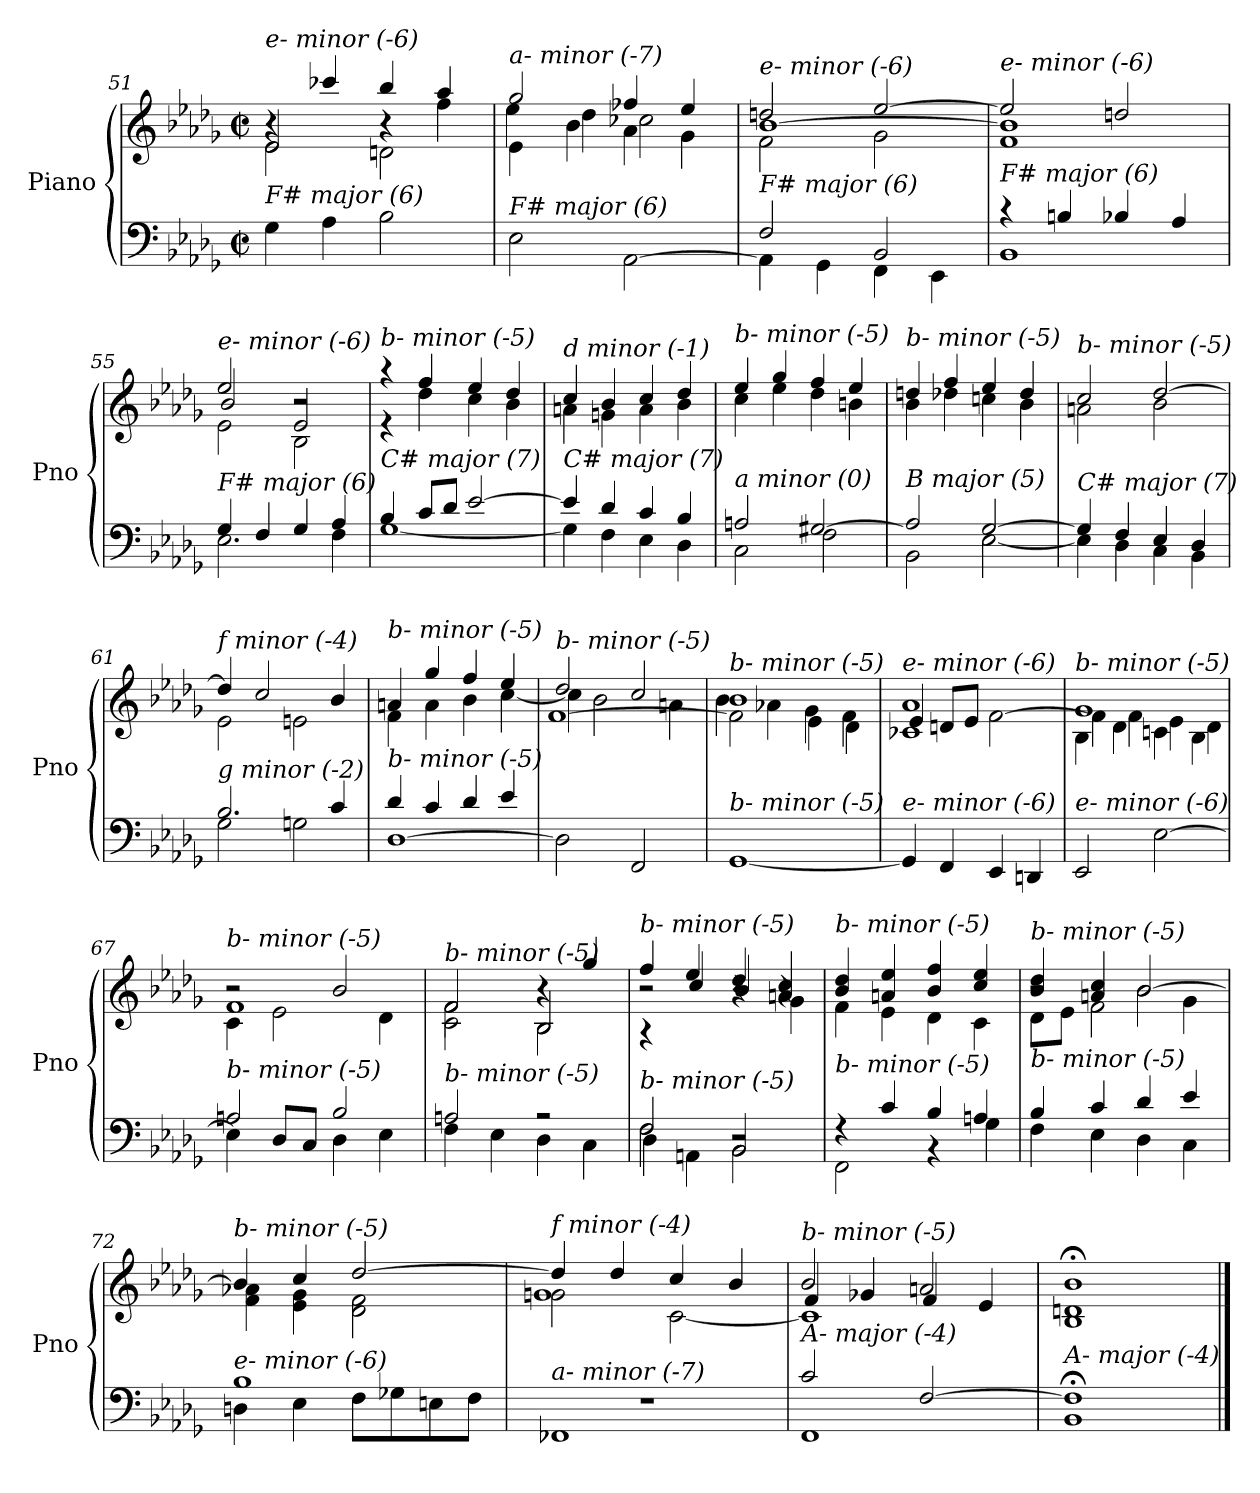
**kern	**kern
*part1	*part1
*staff2	*staff1
*I"Piano	*
*I'Pno	*
*clefF4	*clefG2
*k[b-e-a-d-g-]	*k[b-e-a-d-g-]
*M2/2	*M2/2
*met(c|)	*met(c|)
=51	=51
*	*^
*	*	*^
!	!LO:TX:i:t=e- minor (-6)	!	!
!LO:TX:i:t=F# major (6)	!	!	!
4G-\	4r	2e-\	2e-/
4A-\	4ccc-X/	.	.
2B-\	4bb-/	2dn\	4r
.	4aa-/	.	4ff\
=52	=52	=52	=52
!	!LO:TX:i:t=a- minor (-7)	!	!
!LO:TX:i:t=F# major (6)	!	!	!
2E-\	2gg-/	4e-\	4ee-\
.	.	4b-\	4dd-\
[2AA-\	4ff-X/	4a-\	2cc-X\
.	4ee-/	4g-\	.
=53	=53	=53	=53
*^	*	*	*
!	!	!LO:TX:i:t=e- minor (-6)	!	!
!LO:TX:i:t=F# major (6)	!	!	!	!
4AA-\]	2F/	2ddn/	2f\	[1b-
4GG-\	.	.	.	.
4FF\	2BB-/	[2ee-/	2g-\	.
4EE-\	.	.	.	.
!!LO:LB:g=z	!!	!!
=54	=54	=54	=54	=54
!	!	!LO:TX:i:t=e- minor (-6)	!	!
!LO:TX:i:t=F# major (6)	!	!	!	!
4r	1BB-	2ee-/]	1f	1b-]
4Bni/	.	.	.	.
4B-/	.	2ddn/	.	.
4A-/	.	.	.	.
=55	=55	=55	=55	=55
!	!	!LO:TX:i:t=e- minor (-6)	!	!
!LO:TX:i:t=F# major (6)	!	!	!	!
4G-/	2.E-\	2ee-/	2e-\	2b-/
4F/	.	.	.	.
4G-/	.	2r	2B-\	2e-/
4A-/	4F\	.	.	.
*	*	*	*v	*v
=56	=56	=56	=56
!	!	!LO:TX:i:t=b- minor (-5)	!
!LO:TX:i:t=C# major (7)	!	!	!
4B-/	[1G-	4r	4r
8c/L	.	4ff/	4dd-\
8d-/J	.	.	.
[2e-/	.	4ee-/	4cc\
.	.	4dd-/	4b-\
=57	=57	=57	=57
!	!	!LO:TX:i:t=d minor (-1)	!
!LO:TX:i:t=C# major (7)	!	!	!
4e-/]	4G-\]	4cc/	4an\
4d-/	4F\	4b-/	4gn\
4c/	4E-\	4cc/	4a\
4B-/	4D-\	4dd-/	4b-\
=58	=58	=58	=58
!	!	!LO:TX:i:t=b- minor (-5)	!
!LO:TX:i:t=a minor (0)	!	!	!
2An/	2C\	4ee-/	4cc\
.	.	4gg-/	4ee-\
[2G#Xi/	2F\	4ff/	4dd-\
.	.	4ee-/	4bni\
=59	=59	=59	=59
!	!	!LO:TX:i:t=b- minor (-5)	!
!LO:TX:i:t=B major (5)	!	!	!
2A-/]	2BB-\	4ddn/	4b-\
.	.	4ff/	4dd-X\
[2G-/	[2E-\	4ee-/	4ccn\
.	.	4dd-/	4b-\
=60	=60	=60	=60
!	!	!LO:TX:i:t=b- minor (-5)	!
!LO:TX:i:t=C# major (7)	!	!	!
4G-/]	4E-\]	2cc/	2an\
4F/	4D-\	.	.
4E-/	4C\	[2dd-/	2b-\
4D-/	4BB-\	.	.
!!LO:LB:g=z	!!
=61	=61	=61	=61
!	!	!LO:TX:i:t=f minor (-4)	!
!LO:TX:i:t=g minor (-2)	!	!	!
2.B-/	2G-\	4dd-/]	2e-\
.	.	2cc/	.
.	2Gn\	.	2en\
4c/	.	4b-/	.
=62	=62	=62	=62
!	!	!LO:TX:i:t=b- minor (-5)	!
!LO:TX:i:t=b- minor (-5)	!	!	!
[1D-	4d-/	4an/	4f\
.	4c/	4gg-/	4a\
.	4d-/	4ff/	4b-\
.	4e-/	4ee-/	[4cc\
=63	=63	=63	=63
*	*	*	*^
!	!	!LO:TX:i:t=b- minor (-5)	!	!
!LO:TX:i:t=b- minor (-5)	!	!	!	!
*v	*v	*	*	*
2D-\]	2dd-/	4cc\]	[1f
.	.	2b-\	.
2FF/	2cc/	.	.
.	.	4an\	.
=64	=64	=64	=64
!	!LO:TX:i:t=b- minor (-5)	!	!
!LO:TX:i:t=b- minor (-5)	!	!	!
[1GG-	1b-	4b-\	2f\]
.	.	4a-X\	.
.	.	4g-\	4e-\
.	.	4f\	4d-\
=65	=65	=65	=65
!	!LO:TX:i:t=e- minor (-6)	!	!
!LO:TX:i:t=e- minor (-6)	!	!	!
4GG-/]	1a-	1c-X	4e-/
4FF/	.	.	8dn/L
.	.	.	8e-/J
4EE-/	.	.	[2f\
4DDn/	.	.	.
=66	=66	=66	=66
!	!LO:TX:i:t=b- minor (-5)	!	!
!LO:TX:i:t=e- minor (-6)	!	!	!
2EE-/	1g-	4B-\	4f\]
.	.	4d-\	4f\
[2E-\	.	4cn\	4e-\
.	.	4B-\	4d-\
!!LO:PB:g=z	!!	!!
=67	=67	=67	=67
*^	*	*	*
!	!	!LO:TX:i:t=b- minor (-5)	!	!
!LO:TX:i:t=b- minor (-5)	!	!	!	!
4E-\]	2An/	2r	4c\	1f
8D-/L	.	.	2e-\	.
8C/J	.	.	.	.
4D-\	2B-/	2b-/	.	.
4E-\	.	.	4d-\	.
=68	=68	=68	=68	=68
!	!	!LO:TX:i:t=b- minor (-5)	!	!
!LO:TX:i:t=b- minor (-5)	!	!	!	!
2An/	4F\	2f/	2c\	2f\
.	4E-\	.	.	.
2r	4D-\	4r	2B-\	2B-/
.	4C\	4gg-/	.	.
=69	=69	=69	=69	=69
*	*^	*	*	*
!	!	!	!LO:TX:i:t=b- minor (-5)	!	!
!LO:TX:i:t=b- minor (-5)	!	!	!	!	!
2F/	2F\	4D-\	4ff/	2r	4rA
.	.	4AAn\	4ee-/	.	4cc/
2BB-/	2BB-\	2r	4dd-/	4r	4b-/
.	.	.	4an/ 4cc/	4g-\	4r
*	*v	*v	*	*	*
=70	=70	=70	=70	=70
!	!	!LO:TX:i:t=b- minor (-5)	!	!
!LO:TX:i:t=b- minor (-5)	!	!	!	!
*	*	*	*v	*v
4rF	2FF\	4b-/ 4dd-/	4f\
4c/	.	4an/ 4ee-/	4e-\
4B-/	4rBB	4b-/ 4ff/	4d-\
4An/	4G-\	4cc/ 4ee-/	4c\
=71	=71	=71	=71
*	*	*	*^
!	!	!LO:TX:i:t=b- minor (-5)	!	!
!LO:TX:i:t=b- minor (-5)	!	!	!	!
4B-/	4F\	4b-/ 4dd-/	8d-\L	2r
.	.	.	8e-\J	.
4c/	4E-\	4an/ 4cc/	2f\	.
4d-/	4D-\	[2b-/	.	2b-\
4e-/	4C\	.	4g-\	.
*	*	*	*v	*v
=72	=72	=72	=72
!	!	!LO:TX:i:t=b- minor (-5)	!
!LO:TX:i:t=e- minor (-6)	!	!	!
1B-	4Dn\	4b-/]	4f\ 4a-X\
.	4E-\	4cc/	4e-\ 4g-\
.	8F\L	[2dd-/	2d-\ 2f\
.	8G-X\	.	.
.	8En\	.	.
.	8F\J	.	.
!!LO:LB:g=z
=73	=73	=73	=73
*	*	*	*^
!	!	!LO:TX:i:t=f minor (-4)	!	!
!LO:TX:i:t=a- minor (-7)	!	!	!	!
1r	1FF-Xi	4dd-/]	2gn\	1g
.	.	4dd-/	.	.
.	.	4cc/	[2c\	.
.	.	4b-/	.	.
=74	=74	=74	=74	=74
!	!	!LO:TX:i:t=b- minor (-5)	!	!
!LO:TX:i:t=A- major (-4)	!	!	!	!
2c/	1FF	2b-/	1c]	4f/
.	.	.	.	4g-X/
[2F/	.	2an/	.	4f/
.	.	.	.	4e-/
*v	*v	*	*	*
=75	=75	=75	=75
!	!LO:TX:i:t=B- major (-2)	!	!
!LO:TX:i:t=A- major (-4)	!	!	!
*	*v	*v	*v
1BB-; 1F];	1B-;< 1dn;< 1b-;<
==	==
*-	*-
